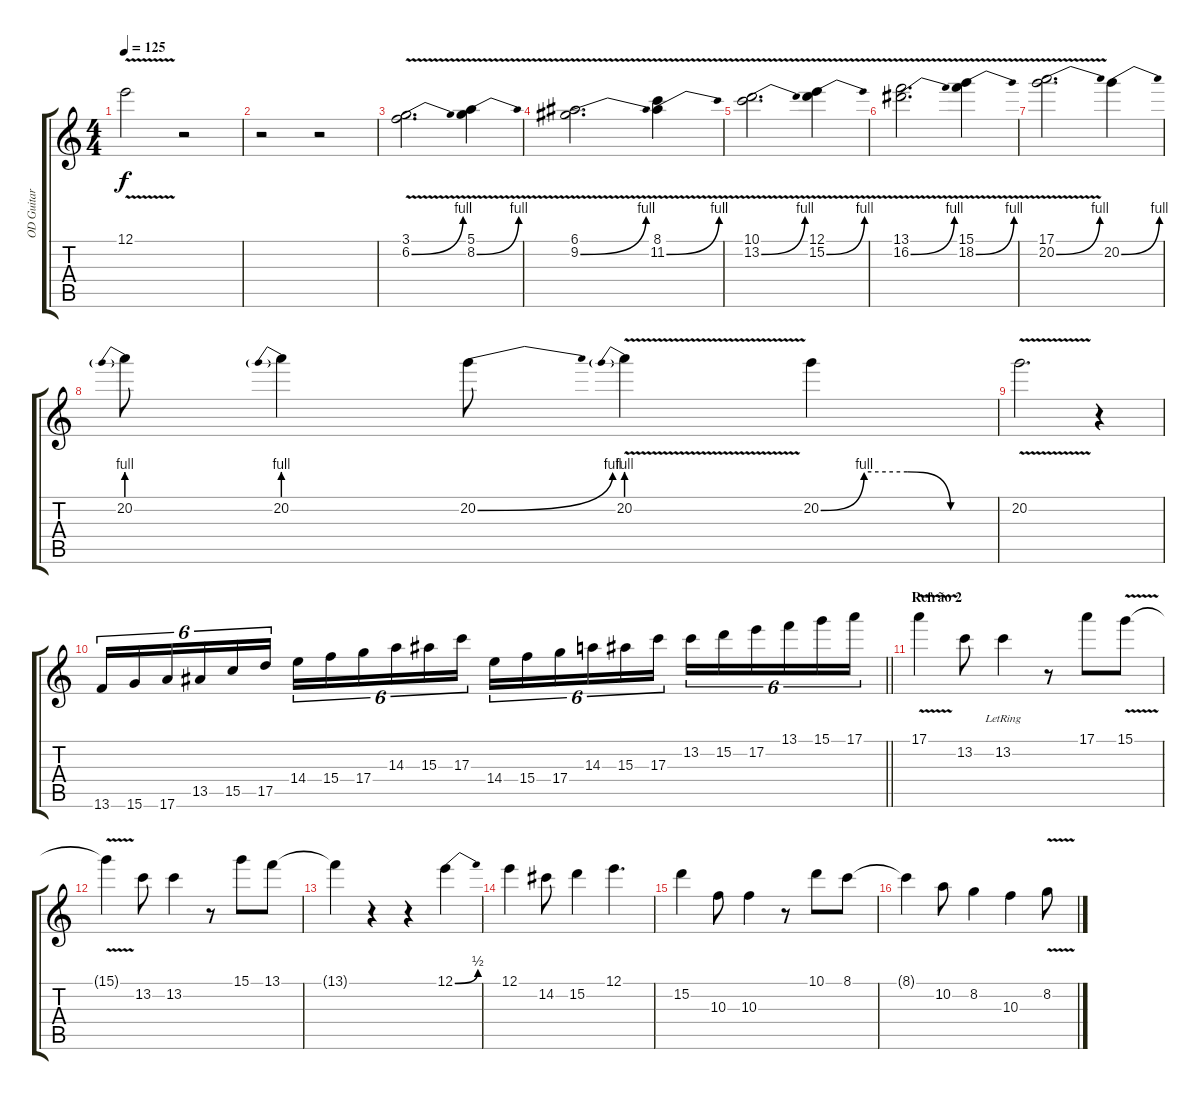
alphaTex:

\track ("OD Guitar" "OD Guitar") {instrument overdrivenguitar}
\staff {score tabs}
\tuning (E4 B3 G3 D3 A2 E2) {hide}
\ts (4 4)
\tempo 125
\clef g2
\ks c
12.1{v}.2{dy f} r.2 |
r.2 r.2 |
(3.1 6.2{be (bend 0 0 60 4) v}).2{d} (5.1 8.2{be (bend 0 0 60 4) v}).4 |
(6.1 9.2{be (bend 0 0 60 4) v}).2{d} (8.1 11.2{be (bend 0 0 60 4) v}).4 |
(10.1 13.2{be (bend 0 0 60 4) v}).2{d} (12.1 15.2{be (bend 0 0 60 4) v}).4 |
(13.1 16.2{be (bend 0 0 60 4) v}).2{d} (15.1 18.2{be (bend 0 0 60 4) v}).4 |
(17.1 20.2{be (bend 0 0 60 4) v}).2{d} 20.2{be (bend 0 0 60 4)}.4 |
20.2{be (prebend 0 4 60 4)}.8 20.2{be (prebend 0 4 60 4)}.4 20.2{be (bend 0 0 60 4)}.8 20.2{be (prebend 0 4 60 4) v}.4 20.2{be (custom 0 0 15 4 30 4 45 0 60 0)}.4 |
20.2{v}.2{d} r.4 |
\barLineRight lightlight
13.6.16{tu (6 4)} 15.6.16{tu (6 4)} 17.6.16{tu (6 4)} 13.5.16{tu (6 4)} 15.5.16{tu (6 4)} 17.5.16{tu (6 4)} 14.4.16{tu (6 4)} 15.4.16{tu (6 4)} 17.4.16{tu (6 4)} 14.3.16{tu (6 4)} 15.3.16{tu (6 4)} 17.3.16{tu (6 4)} 14.4.16{tu (6 4)} 15.4.16{tu (6 4)} 17.4.16{tu (6 4)} 14.3.16{tu (6 4)} 15.3.16{tu (6 4)} 17.3.16{tu (6 4)} 13.2.16{tu (6 4)} 15.2.16{tu (6 4)} 17.2.16{tu (6 4)} 13.1.16{tu (6 4)} 15.1.16{tu (6 4)} 17.1.16{tu (6 4)} |
\section ("" "Refrão 2")
17.1{v}.4 13.2.8 13.2{lr}.4 r.8 17.1.8 15.1{v}.8 |
15.1{t}.4 13.2.8 13.2.4 r.8 15.1.8 13.1.8 |
13.1{t}.4 r.4 r.4 12.1{be (bend 0 0 60 2)}.4 |
12.1.4 14.2.8 15.2.4 12.1.4{d} |
15.2.4 10.3.8 10.3.4 r.8 10.1.8 8.1.8 |
8.1{t}.4 10.2.8 8.2.4 10.3.4 8.2{v}.8
